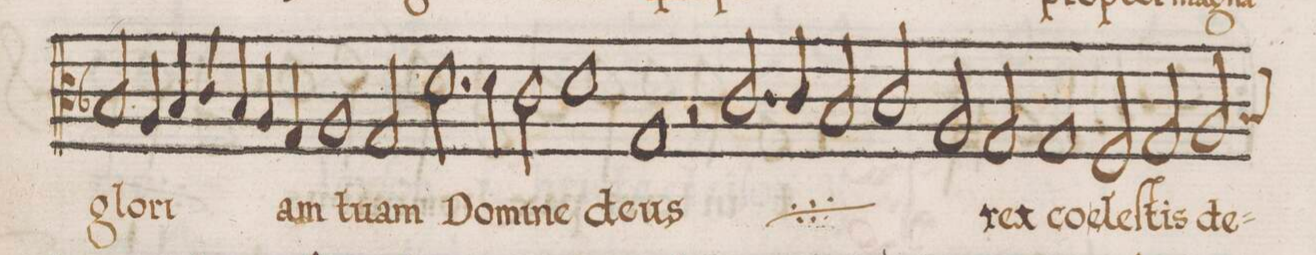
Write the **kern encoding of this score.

**kern	**text
*I"TENOR	*
*clefC3	*
*k[b-]	*
*met(C)	*
*M2/1	*
2B-/	glo-
4A/	-ri-
4B-/	.
=25-	=25-
4c/	.
4B-/	.
4A/	.
4G/	-am
1A/	tu-
=26-	=26-
2G/	-am
2.d\	Do-
4d\	-mi-
2c\	-ne
=27-	=27-
1d\	de-
1G/	-us
=28-	=28-
2r	.
*	*ij
2.c/	Do-
4c/	-mi-
2B-/	-ne
=29-	=29-
2c/	de-
2A/	-us
*	*Xij
2G/	rex
1G/	coe-
=30-	=30-
2F/	-leſ-
2G/	-tis
*custos:B-	*
2A/	de-
=31-	=31-
*-	*-
